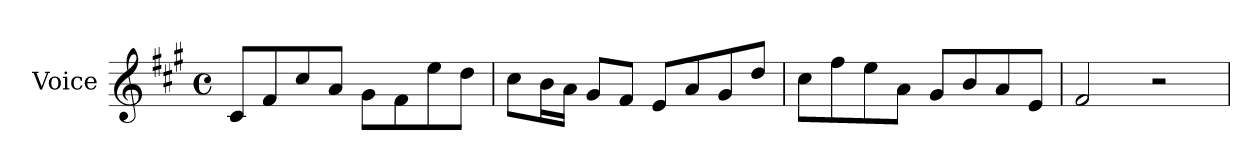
**kern
*part1
*staff1
*I"Voice
*I'Voice
*clefG2
*k[f#c#g#]
*M4/4
*met(c)
=1
8c#/L
8f#/
8cc#/
8a/J
8g#\L
8f#\
8ee\
8dd\J
=2
8cc#\L
16b\L
16a\JJ
8g#/L
8f#/J
8e/L
8a/
8g#/
8dd/J
=3
8cc#\L
8ff#\
8ee\
8a\J
8g#/L
8b/
8a/
8e/J
=4
2f#/
2rcc
=
*-
